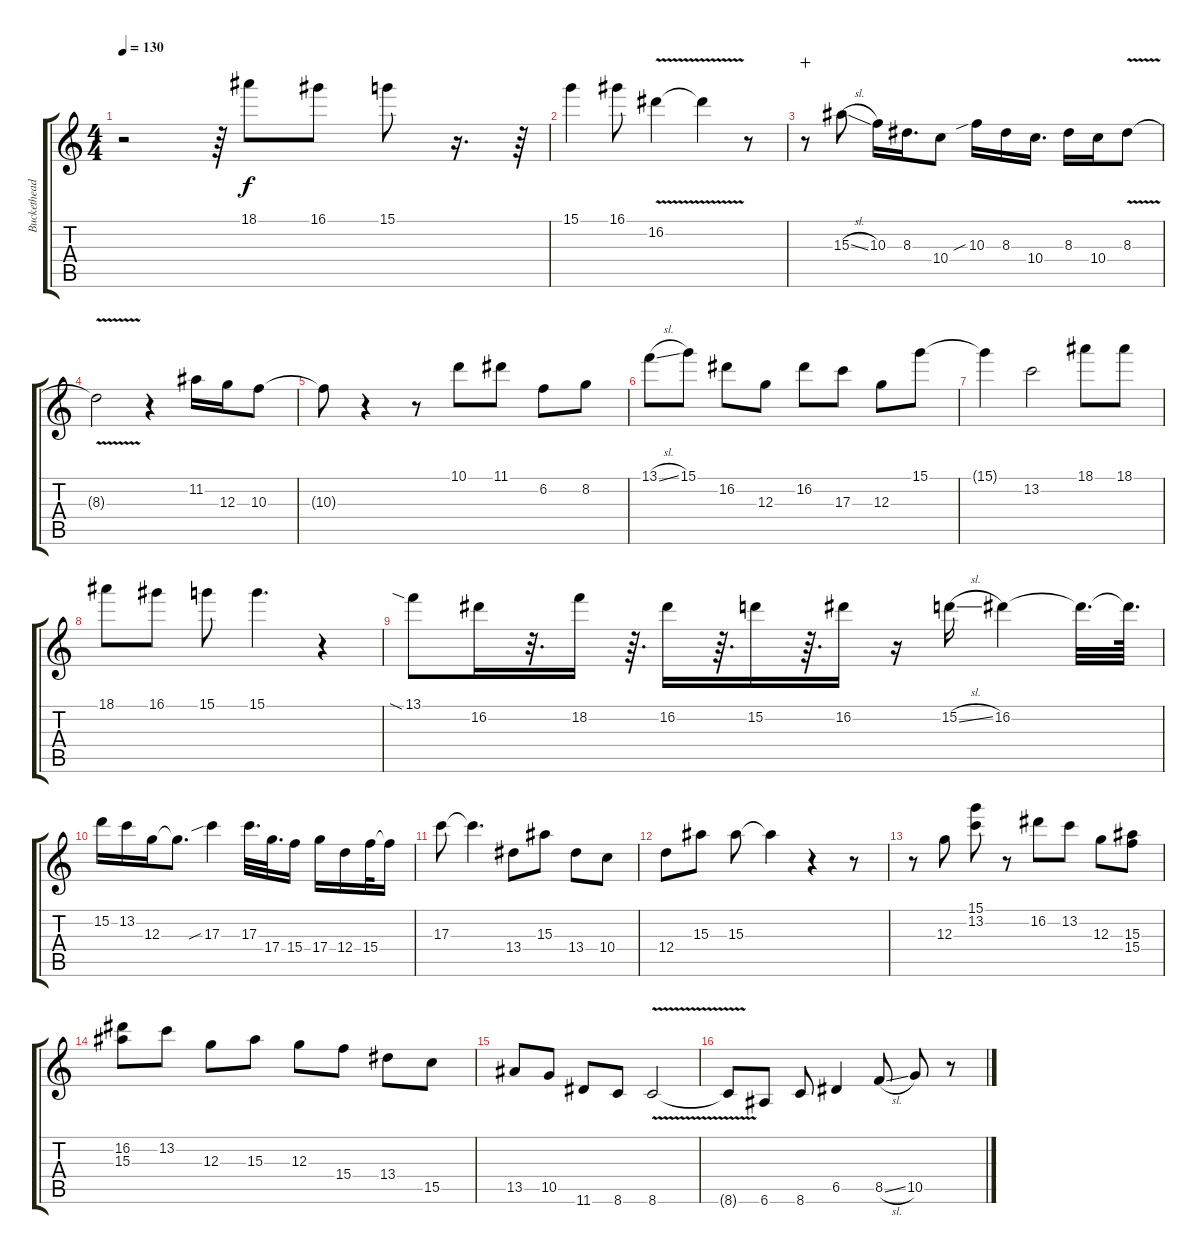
\track ("Buckethead" "Buckethead") {instrument distortionguitar}
\staff {score tabs}
\tuning (E4 B3 G3 D3 A2 E2) {hide}
\ts (4 4)
\tempo 130
\clef g2
\ks c
r.2{dy f} r.64 18.1.8 16.1.8 15.1.8 r.16{d} r.64 |
15.1.4 16.1.8 16.2{v}.4 16.2{t}.4 r.8 |
r.8{wahc} 15.3{sl}.8 10.3.16 8.3.16{d} 10.4.8 10.3{sib}.16 8.3.16 10.4.16{d} 8.3.16 10.4.16 8.3{v}.8 |
8.3{t}.2 r.4 11.2.16 12.3.16 10.3.8 |
10.3{t}.8 r.4 r.8 10.1.8 11.1.8 6.2.8 8.2.8 |
13.1{sl}.8 15.1.8 16.2.8 12.3.8 16.2.8 17.3.8 12.3.8 15.1.8 |
15.1{t}.4 13.2.2 18.1.8 18.1.8 |
18.1.8 16.1.8 15.1.8 15.1.4{d} r.4 |
13.1{sia}.8 16.2.16 r.32{d} 18.2.16 r.64{d} 16.2.16 r.64{d} 15.2.16 r.64{d} 16.2.16 r.16 15.2{sl}.16 16.2.4 16.2{t}.32{d} 16.2{t}.64{d} |
15.2.16 13.2.16 12.3.16 12.3{t}.8{d} 17.3{sib}.4 17.3.32{d} 17.4.32{d} 15.4.16 17.4.16 12.4.16 15.4.32 15.4{t}.16 |
17.3.8 17.3{t}.4{d} 13.4.8 15.3.8 13.4.8 10.4.8 |
12.4.8 15.3.8 15.3.8 15.3{t}.4 r.4 r.8 |
r.8 12.3.8 (15.1 13.2).8 r.8 16.2.8 13.2.8 12.3.8 (15.3 15.4).8 |
(16.2 15.3).8 13.2.8 12.3.8 15.3.8 12.3.8 15.4.8 13.4.8 15.5.8 |
13.5.8 10.5.8 11.6.8 8.6.8 8.6{v}.2 |
8.6{t}.8 6.6.8 8.6.8 6.5.4 8.5{sl}.8 10.5.8 r.8
